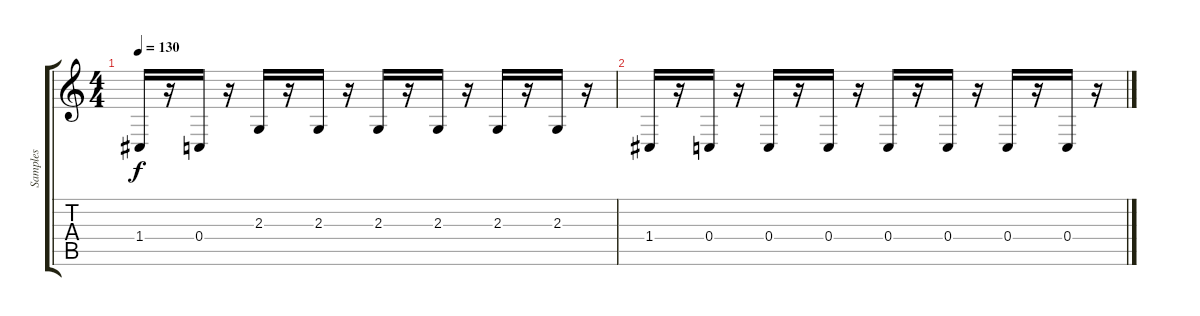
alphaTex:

\track ("Samples" "Samples") {instrument lead2sawtooth}
\staff {score tabs}
\tuning (D4 A3 F3 C3 G2 C2) {hide}
\ts (4 4)
\tempo 130
\clef g2
\ks c
1.4.16{dy f} r.16 0.4.16 r.16 2.3.16 r.16 2.3.16 r.16 2.3.16 r.16 2.3.16 r.16 2.3.16 r.16 2.3.16 r.16 |
1.4.16 r.16 0.4.16 r.16 0.4.16 r.16 0.4.16 r.16 0.4.16 r.16 0.4.16 r.16 0.4.16 r.16 0.4.16 r.16
